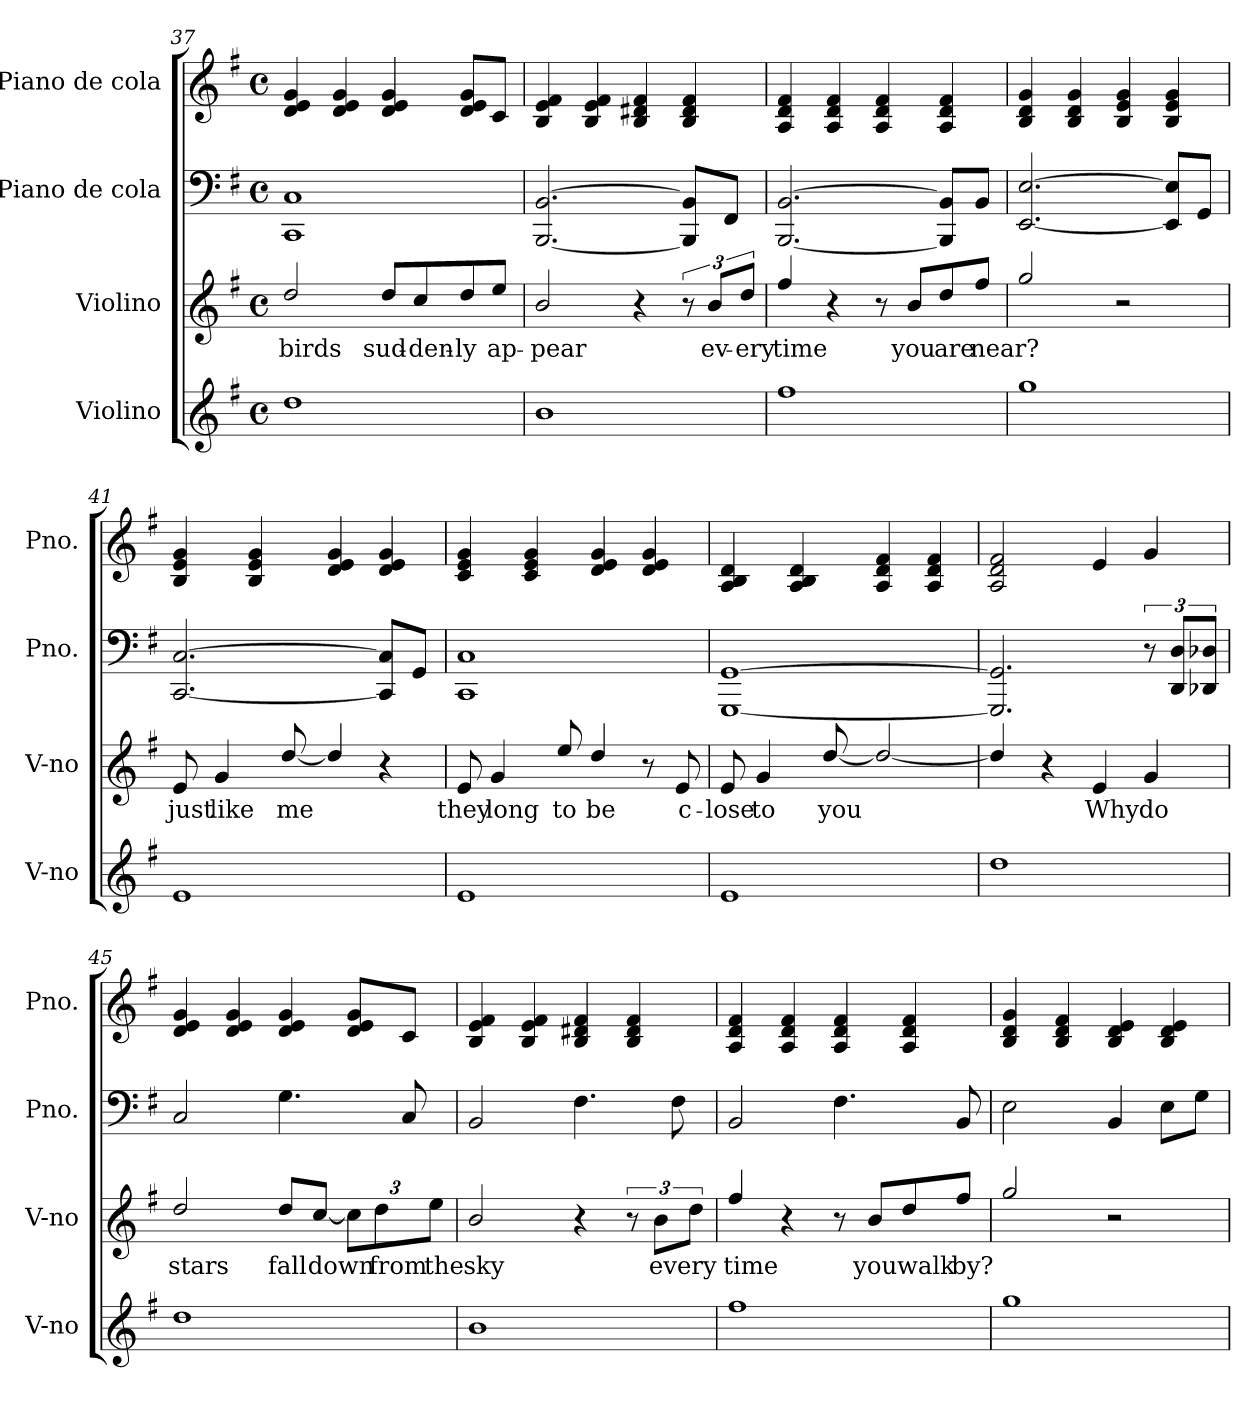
**kern	**kern	**text	**kern	**kern
*part4	*part3	*part3	*part2	*part1
*staff4	*staff3	*staff3	*staff2	*staff1
*I"Violino	*I"Violino	*	*I"Piano de cola	*I"Piano de cola
*I'V-no	*I'V-no	*	*I'Pno.	*I'Pno.
*clefG2	*clefG2	*	*clefF4	*clefG2
*k[f#]	*k[f#]	*	*k[f#]	*k[f#]
*M4/4	*M4/4	*	*M4/4	*M4/4
*met(c)	*met(c)	*	*met(c)	*met(c)
=37	=37	=37	=37	=37
!	!	!LO:LY:b	!	!
1dd	2dd/	birds	1CC 1C	4d/ 4e/ 4g/
.	.	.	.	4d/ 4e/ 4g/
!	!	!LO:LY:b	!	!
.	8dd/L	sud-	.	4d/ 4e/ 4g/
!	!	!LO:LY:b	!	!
.	8cc/	-den-	.	.
!	!	!LO:LY:b	!	!
.	8dd/	-ly	.	8d/ 8e/ 8g/L
!	!	!LO:LY:b	!	!
.	8ee/J	ap-	.	8c/J
=38	=38	=38	=38	=38
!	!	!LO:LY:b	!	!
1b	2b/	-pear	[2.BBB/ [2.BB/	4B/ 4e/ 4f#/
.	.	.	.	4B/ 4e/ 4f#/
.	4r	.	.	4B/ 4d#X/ 4f#/
.	12r	.	8BBB/] 8BB/]L	4B/ 4d#/ 4f#/
!	!	!LO:LY:b	!	!
.	12b/L	ev-	.	.
.	.	.	8FF#/J	.
!	!	!LO:LY:b	!	!
.	12dd/J	ery	.	.
=39	=39	=39	=39	=39
!	!	!LO:LY:b	!	!
1ff#	4ff#/	time	[2.BBB/ [2.BB/	4A/ 4d/ 4f#/
.	4r	.	.	4A/ 4d/ 4f#/
.	8r	.	.	4A/ 4d/ 4f#/
!	!	!LO:LY:b	!	!
.	8b/L	you	.	.
!	!	!LO:LY:b	!	!
.	8dd/	are	8BBB/] 8BB/]L	4A/ 4d/ 4f#/
!	!	!LO:LY:b	!	!
.	8ff#/J	near?	8BB/J	.
!!LO:LB:g=z
=40	=40	=40	=40	=40
1gg	2gg/	.	[2.EE/ [2.E/	4B/ 4d/ 4g/
.	.	.	.	4B/ 4d/ 4g/
.	2r	.	.	4B/ 4e/ 4g/
.	.	.	8EE/] 8E/]L	4B/ 4e/ 4g/
.	.	.	8GG/J	.
=41	=41	=41	=41	=41
!	!	!LO:LY:b	!	!
1e	8e/	just	[2.CC/ [2.C/	4B/ 4e/ 4g/
!	!	!LO:LY:b	!	!
.	4g/	like	.	.
.	.	.	.	4B/ 4e/ 4g/
!	!	!LO:LY:b	!	!
.	[8dd/	me	.	.
.	4dd/]	.	.	4d/ 4e/ 4g/
.	4r	.	8CC/] 8C/]L	4d/ 4e/ 4g/
.	.	.	8GG/J	.
=42	=42	=42	=42	=42
!	!	!LO:LY:b	!	!
1e	8e/	they	1CC 1C	4c/ 4e/ 4g/
!	!	!LO:LY:b	!	!
.	4g/	long	.	.
.	.	.	.	4c/ 4e/ 4g/
!	!	!LO:LY:b	!	!
.	8ee/	to	.	.
!	!	!LO:LY:b	!	!
.	4dd/	be	.	4d/ 4e/ 4g/
.	8r	.	.	4d/ 4e/ 4g/
!	!	!LO:LY:b	!	!
.	8e/	c-	.	.
=43	=43	=43	=43	=43
!	!	!LO:LY:b	!	!
1e	8e/	-lose	[1GGG [1GG	4A/ 4B/ 4d/
!	!	!LO:LY:b	!	!
.	4g/	to	.	.
.	.	.	.	4A/ 4B/ 4d/
!	!	!LO:LY:b	!	!
.	[8dd/	-you	.	.
.	2dd/_	.	.	4A/ 4d/ 4f#/
.	.	.	.	4A/ 4d/ 4f#/
=44	=44	=44	=44	=44
1dd	4dd/]	.	2.GGG/] 2.GG/]	2A/ 2d/ 2f#/
.	4r	.	.	.
!	!	!LO:LY:b	!	!
.	4e/	Why	.	4e/
!	!	!LO:LY:b	!	!
.	4g/	do	12r	4g/
.	.	.	12DD/ 12D/L	.
.	.	.	12DD-X/ 12D-X/J	.
!!LO:LB:g=z
=45	=45	=45	=45	=45
!	!	!LO:LY:b	!	!
1dd	2dd/	stars	2C/	4d/ 4e/ 4g/
.	.	.	.	4d/ 4e/ 4g/
!	!	!LO:LY:b	!	!
.	8dd/L	fall	4.G\	4d/ 4e/ 4g/
!	!	!LO:LY:b	!	!
.	[8cc/J	down	.	.
*	*Xbrackettup	*	*	*
.	12cc\L]	.	.	8d/ 8e/ 8g/L
!	!	!LO:LY:b	!	!
.	12dd\	from	.	.
.	.	.	8C/	8c/J
!	!	!LO:LY:b	!	!
.	12ee\J	the	.	.
=46	=46	=46	=46	=46
!	!	!LO:LY:b	!	!
1b	2b/	sky	2BB/	4B/ 4e/ 4f#/
.	.	.	.	4B/ 4e/ 4f#/
.	4r	.	4.F#\	4B/ 4d#X/ 4f#/
*	*brackettup	*	*	*
.	12r	.	.	4B/ 4d#/ 4f#/
!	!	!LO:LY:b	!	!
.	12b\L	every	.	.
.	.	.	8F#\	.
.	12dd\J	.	.	.
=47	=47	=47	=47	=47
!	!	!LO:LY:b	!	!
1ff#	4ff#/	time	2BB/	4A/ 4d/ 4f#/
.	4r	.	.	4A/ 4d/ 4f#/
.	8r	.	4.F#\	4A/ 4d/ 4f#/
!	!	!LO:LY:b	!	!
.	8b/L	you	.	.
!	!	!LO:LY:b	!	!
.	8dd/	walk	.	4A/ 4d/ 4f#/
!	!	!LO:LY:b	!	!
.	8ff#/J	by?	8BB/	.
=48	=48	=48	=48	=48
1gg	2gg/	.	2E\	4B/ 4d/ 4g/
.	.	.	.	4B/ 4d/ 4f#/
.	2r	.	4BB/	4B/ 4d/ 4e/
.	.	.	8E\L	4B/ 4d/ 4e/
.	.	.	8G\J	.
=	=	=	=	=
*-	*-	*-	*-	*-
